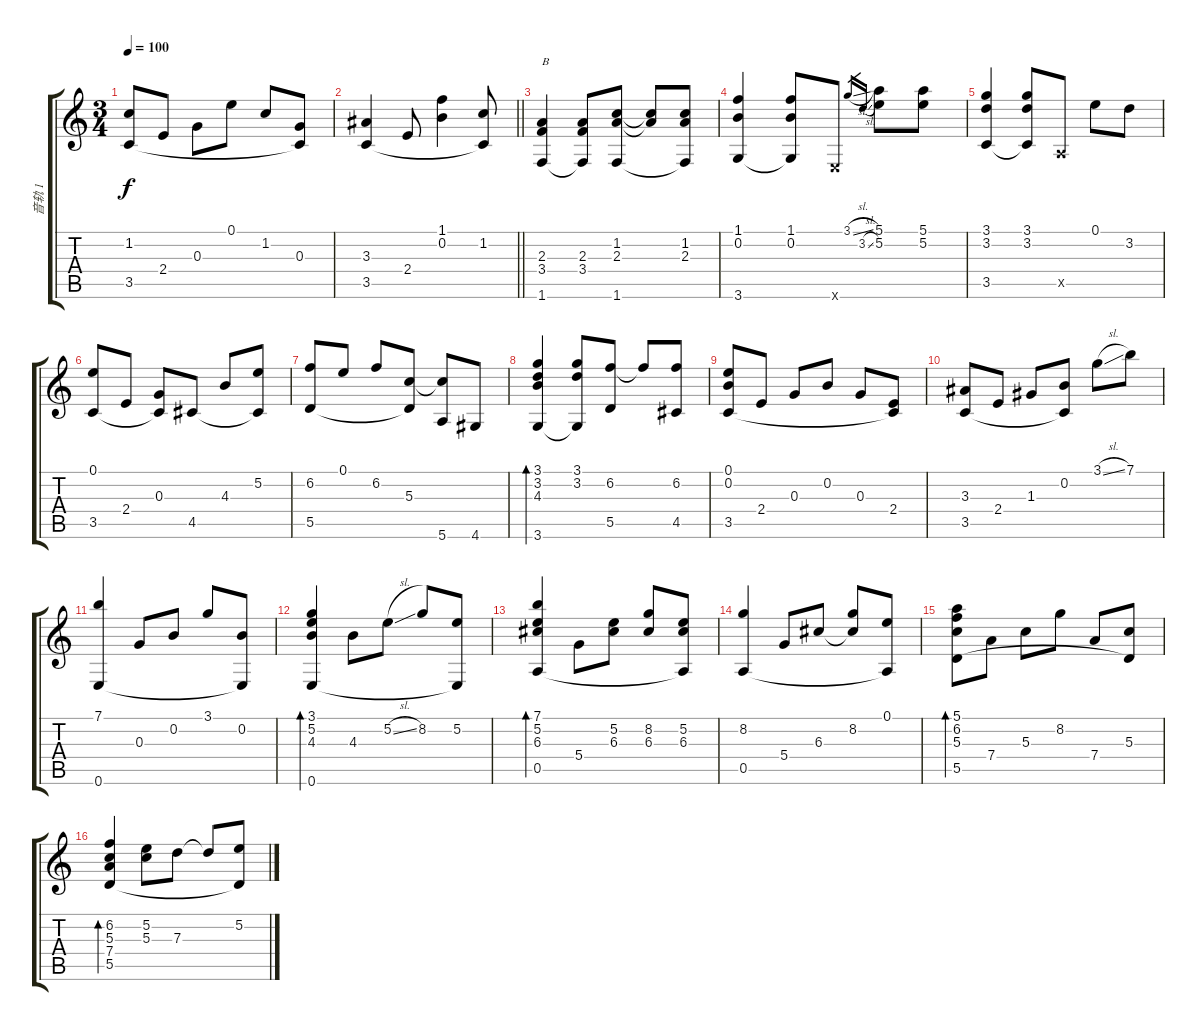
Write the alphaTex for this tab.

\track ("音轨 1" "音轨 1") {instrument acousticguitarsteel}
\staff {score tabs}
\tuning (E4 B3 G3 D3 A2 E2) {hide}
\ts (3 4)
\tempo 100
\clef g2
\ks c
(1.2 3.5).8{dy f} 2.4.8 0.3.8 0.1.8 1.2.8 (0.3 3.5{t}).8 |
\barLineRight lightlight
(3.3 3.5).4 2.4.8 (1.1 0.2).4 (1.2 3.5{t}).8 |
(2.3 3.4 1.6).4{txt "B"} (2.3 3.4 1.6{t}).8 (1.2 2.3 1.6).8 (1.2{t} 2.3{t}).8 (1.2 2.3 1.6{t}).8 |
(1.1 0.2 3.6).4 (1.1 0.2 3.6{t}).8 0.6{x}.8 3.1{sl}.16{gr} 3.2{sl}.16{gr} (5.1 5.2).8 (5.1 5.2).8 |
(3.1 3.2 3.5).4 (3.1 3.2 3.5{t}).8 0.5{x}.8 0.1.8 3.2.8 |
(0.1 3.5).8 2.4.8 (0.3 3.5{t}).8 4.5.8 4.3.8 (5.2 4.5{t}).8 |
(6.2 5.5).8 0.1.8 6.2.8 (5.3 5.5{t}).8 (5.3{t} 5.6).8 4.6.8 |
(3.1 3.2 4.3 3.6).4{bd 480} (3.1 3.2 3.6{t}).8 (6.2 5.5).8 6.2{t}.8 (6.2 4.5).8 |
(0.1 0.2 3.5).8 2.4.8 0.3.8 0.2.8 0.3.8 (2.4 3.5{t}).8 |
(3.3 3.5).8 2.4.8 1.3.8 (0.2 3.5{t}).8 3.1{sl}.8 7.1.8 |
(7.1 0.6).4 0.3.8 0.2.8 3.1.8 (0.2 0.6{t}).8 |
(3.1 5.2 4.3 0.6).4{bd 480} 4.3.8 5.2{sl}.8 8.2.8 (5.2 0.6{t}).8 |
(7.1 5.2 6.3 0.5).4{bd 480} 5.4.8 (5.2 6.3).8 (8.2 6.3).8 (5.2 6.3 0.5{t}).8 |
(8.2 0.5).4 5.4.8 6.3.8 (8.2 6.3{t}).8 (0.1 0.5{t}).8 |
(5.1 6.2 5.3 5.5).8{bd 480} 7.4.8 5.3.8 8.2.8 7.4.8 (5.3 5.5{t}).8 |
(6.2 5.3 7.4 5.5).4{bd 480} (5.2 5.3).8 7.3.8 7.3{t}.8 (5.2 5.5{t}).8
